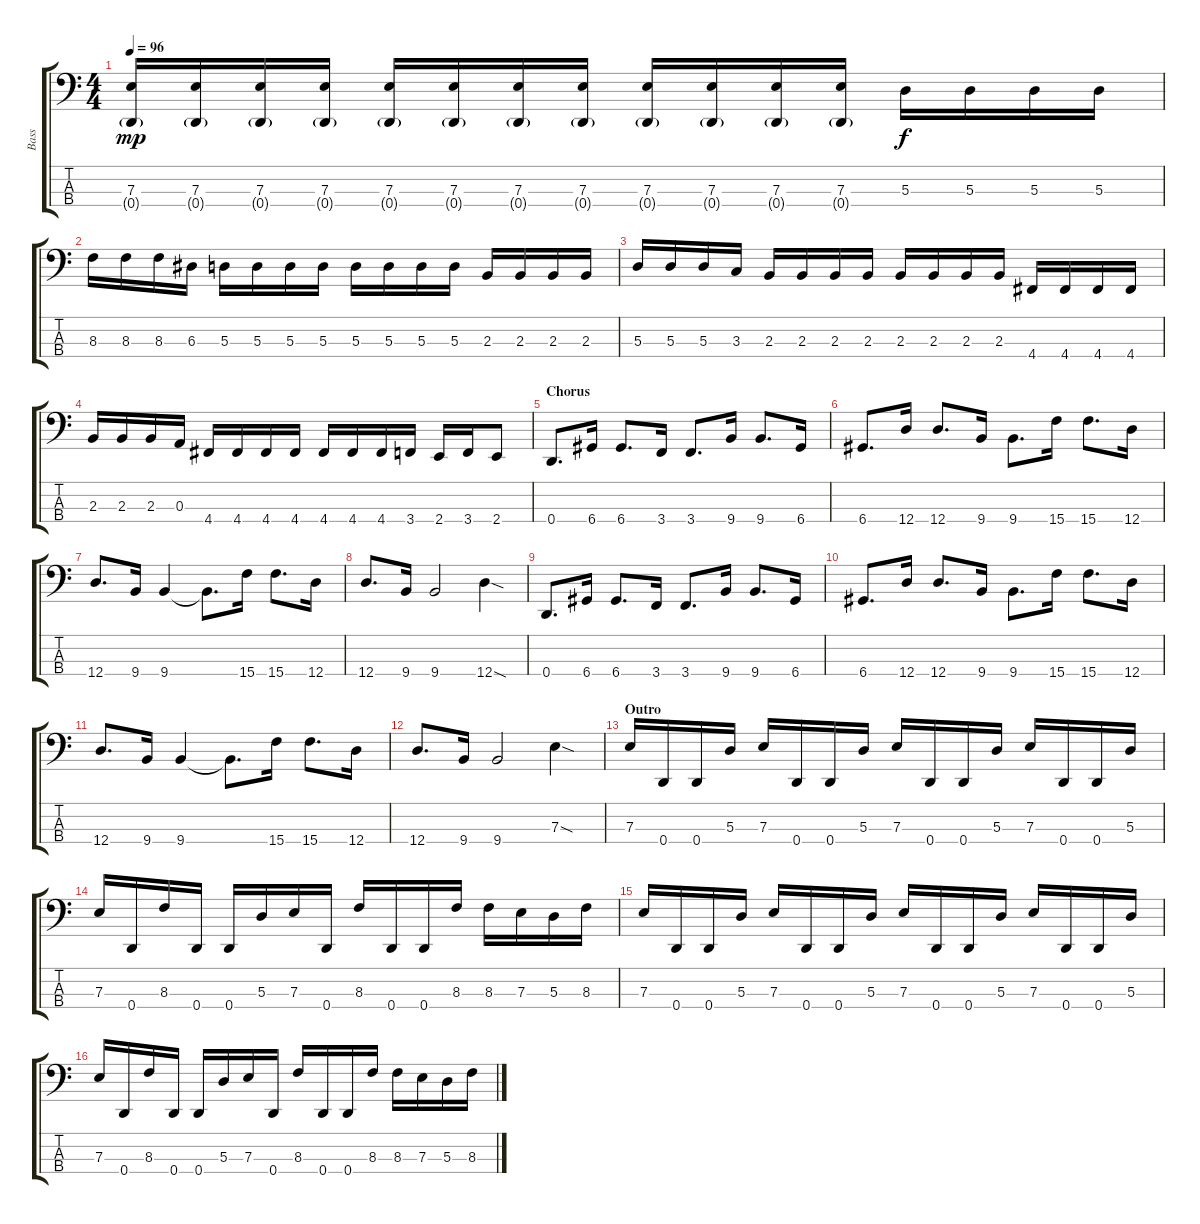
\track ("Bass" "Bass") {instrument electricbassfinger}
\staff {score tabs}
\tuning (G2 D2 A1 D1) {hide}
\ts (4 4)
\tempo 96
\clef f4
\ks c
(7.3 0.4{g}).16{dy mp} (7.3 0.4{g}).16 (7.3 0.4{g}).16 (7.3 0.4{g}).16 (7.3 0.4{g}).16 (7.3 0.4{g}).16 (7.3 0.4{g}).16 (7.3 0.4{g}).16 (7.3 0.4{g}).16 (7.3 0.4{g}).16 (7.3 0.4{g}).16 (7.3 0.4{g}).16 5.3.16{dy f} 5.3.16 5.3.16 5.3.16 |
8.3.16 8.3.16 8.3.16 6.3.16 5.3.16 5.3.16 5.3.16 5.3.16 5.3.16 5.3.16 5.3.16 5.3.16 2.3.16 2.3.16 2.3.16 2.3.16 |
5.3.16 5.3.16 5.3.16 3.3.16 2.3.16 2.3.16 2.3.16 2.3.16 2.3.16 2.3.16 2.3.16 2.3.16 4.4.16 4.4.16 4.4.16 4.4.16 |
2.3.16 2.3.16 2.3.16 0.3.16 4.4.16 4.4.16 4.4.16 4.4.16 4.4.16 4.4.16 4.4.16 3.4.16 2.4.16 3.4.16 2.4.8 |
\section ("" "Chorus")
0.4.8{d} 6.4.16 6.4.8{d} 3.4.16 3.4.8{d} 9.4.16 9.4.8{d} 6.4.16 |
6.4.8{d} 12.4.16 12.4.8{d} 9.4.16 9.4.8{d} 15.4.16 15.4.8{d} 12.4.16 |
12.4.8{d} 9.4.16 9.4.4 9.4{t}.8{d} 15.4.16 15.4.8{d} 12.4.16 |
12.4.8{d} 9.4.16 9.4.2 12.4{sod}.4 |
0.4.8{d} 6.4.16 6.4.8{d} 3.4.16 3.4.8{d} 9.4.16 9.4.8{d} 6.4.16 |
6.4.8{d} 12.4.16 12.4.8{d} 9.4.16 9.4.8{d} 15.4.16 15.4.8{d} 12.4.16 |
12.4.8{d} 9.4.16 9.4.4 9.4{t}.8{d} 15.4.16 15.4.8{d} 12.4.16 |
12.4.8{d} 9.4.16 9.4.2 7.3{sod}.4 |
\section ("" "Outro")
7.3.16 0.4.16 0.4.16 5.3.16 7.3.16 0.4.16 0.4.16 5.3.16 7.3.16 0.4.16 0.4.16 5.3.16 7.3.16 0.4.16 0.4.16 5.3.16 |
7.3.16 0.4.16 8.3.16 0.4.16 0.4.16 5.3.16 7.3.16 0.4.16 8.3.16 0.4.16 0.4.16 8.3.16 8.3.16 7.3.16 5.3.16 8.3.16 |
7.3.16 0.4.16 0.4.16 5.3.16 7.3.16 0.4.16 0.4.16 5.3.16 7.3.16 0.4.16 0.4.16 5.3.16 7.3.16 0.4.16 0.4.16 5.3.16 |
7.3.16 0.4.16 8.3.16 0.4.16 0.4.16 5.3.16 7.3.16 0.4.16 8.3.16 0.4.16 0.4.16 8.3.16 8.3.16 7.3.16 5.3.16 8.3.16
